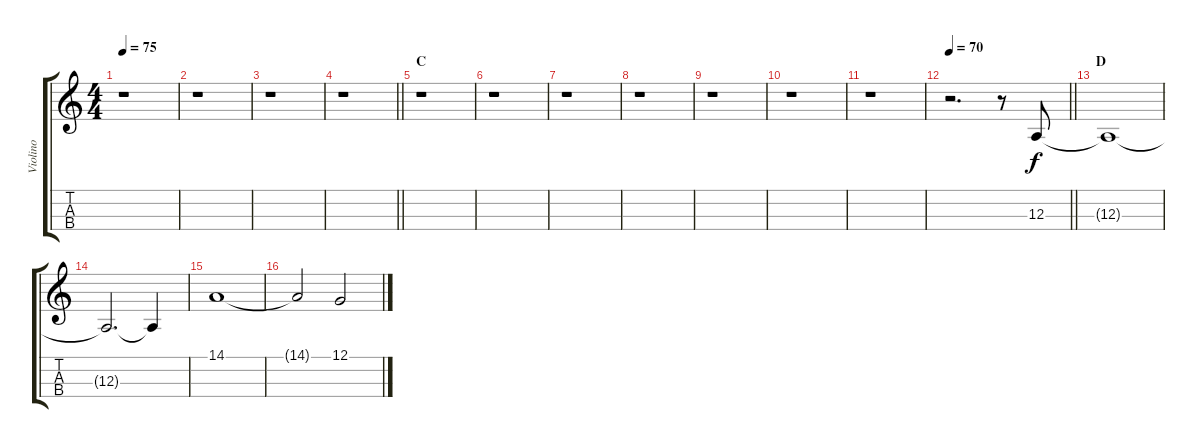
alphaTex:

\track ("Violino" "Violino") {instrument violin}
\staff {score tabs}
\tuning (G3 D3 A2 E2) {hide}
\ts (4 4)
\tempo 75
\clef g2
\ks c
r.1{dy f} |
r.1 |
r.1 |
\barLineRight lightlight
r.1 |
\section ("" "C")
r.1 |
r.1 |
r.1 |
r.1 |
r.1 |
r.1 |
r.1 |
\tempo 70
\barLineRight lightlight
r.2{d} r.8 12.3.8 |
\section ("" "D")
12.3{t}.1 |
12.3{t}.2{d} 12.3{t}.4 |
14.1.1 |
14.1{t}.2 12.1.2
